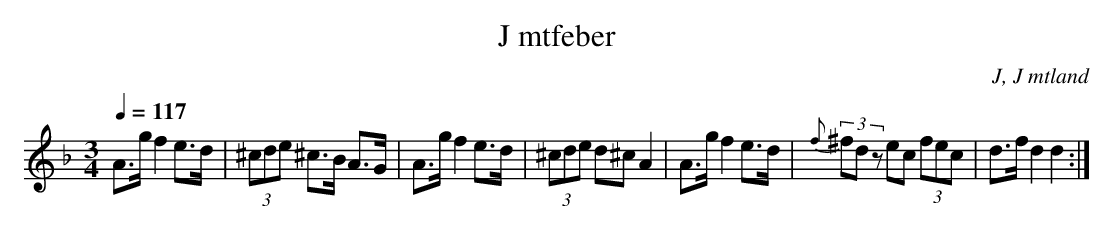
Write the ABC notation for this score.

X:1
T: J mtfeber
O: J, J mtland
M:3/4
L:1/8
Q:1/4=117
K:Dm
A>g f2 e>d|(3^cde ^c>B A>G|A>g f2 e>d|(3^cde d^c A2|A>g f2 e>d|{f}(3^fdz ec (3fec|d>f d2 d2 :|
